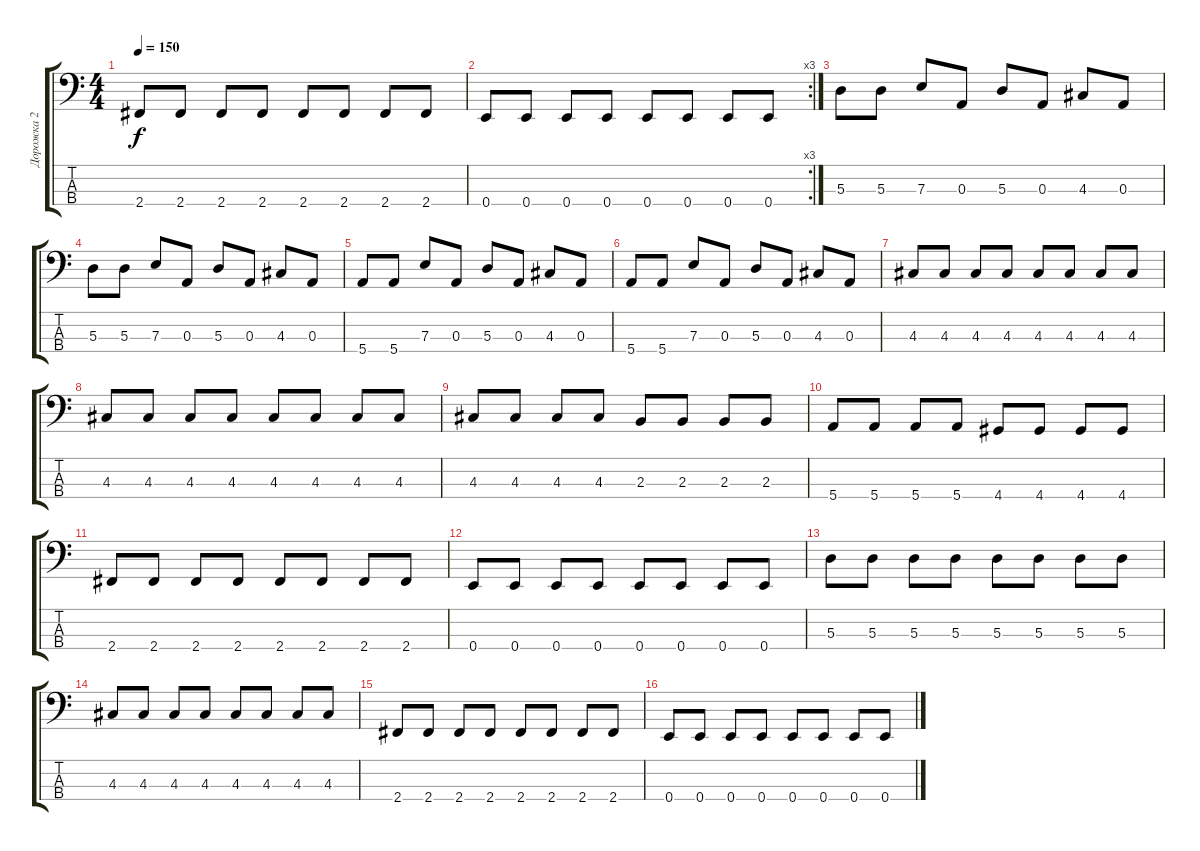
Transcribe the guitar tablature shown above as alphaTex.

\track ("Дорожка 2" "Дорожка 2") {instrument electricbassfinger}
\staff {score tabs}
\tuning (G2 D2 A1 E1) {hide}
\ts (4 4)
\tempo 150
\clef f4
\ks c
2.4.8{dy f} 2.4.8 2.4.8 2.4.8 2.4.8 2.4.8 2.4.8 2.4.8 |
\rc 3
0.4.8 0.4.8 0.4.8 0.4.8 0.4.8 0.4.8 0.4.8 0.4.8 |
5.3.8 5.3.8 7.3.8 0.3.8 5.3.8 0.3.8 4.3.8 0.3.8 |
5.3.8 5.3.8 7.3.8 0.3.8 5.3.8 0.3.8 4.3.8 0.3.8 |
5.4.8 5.4.8 7.3.8 0.3.8 5.3.8 0.3.8 4.3.8 0.3.8 |
5.4.8 5.4.8 7.3.8 0.3.8 5.3.8 0.3.8 4.3.8 0.3.8 |
4.3.8 4.3.8 4.3.8 4.3.8 4.3.8 4.3.8 4.3.8 4.3.8 |
4.3.8 4.3.8 4.3.8 4.3.8 4.3.8 4.3.8 4.3.8 4.3.8 |
4.3.8 4.3.8 4.3.8 4.3.8 2.3.8 2.3.8 2.3.8 2.3.8 |
5.4.8 5.4.8 5.4.8 5.4.8 4.4.8 4.4.8 4.4.8 4.4.8 |
2.4.8 2.4.8 2.4.8 2.4.8 2.4.8 2.4.8 2.4.8 2.4.8 |
0.4.8 0.4.8 0.4.8 0.4.8 0.4.8 0.4.8 0.4.8 0.4.8 |
5.3.8 5.3.8 5.3.8 5.3.8 5.3.8 5.3.8 5.3.8 5.3.8 |
4.3.8 4.3.8 4.3.8 4.3.8 4.3.8 4.3.8 4.3.8 4.3.8 |
2.4.8 2.4.8 2.4.8 2.4.8 2.4.8 2.4.8 2.4.8 2.4.8 |
0.4.8 0.4.8 0.4.8 0.4.8 0.4.8 0.4.8 0.4.8 0.4.8
